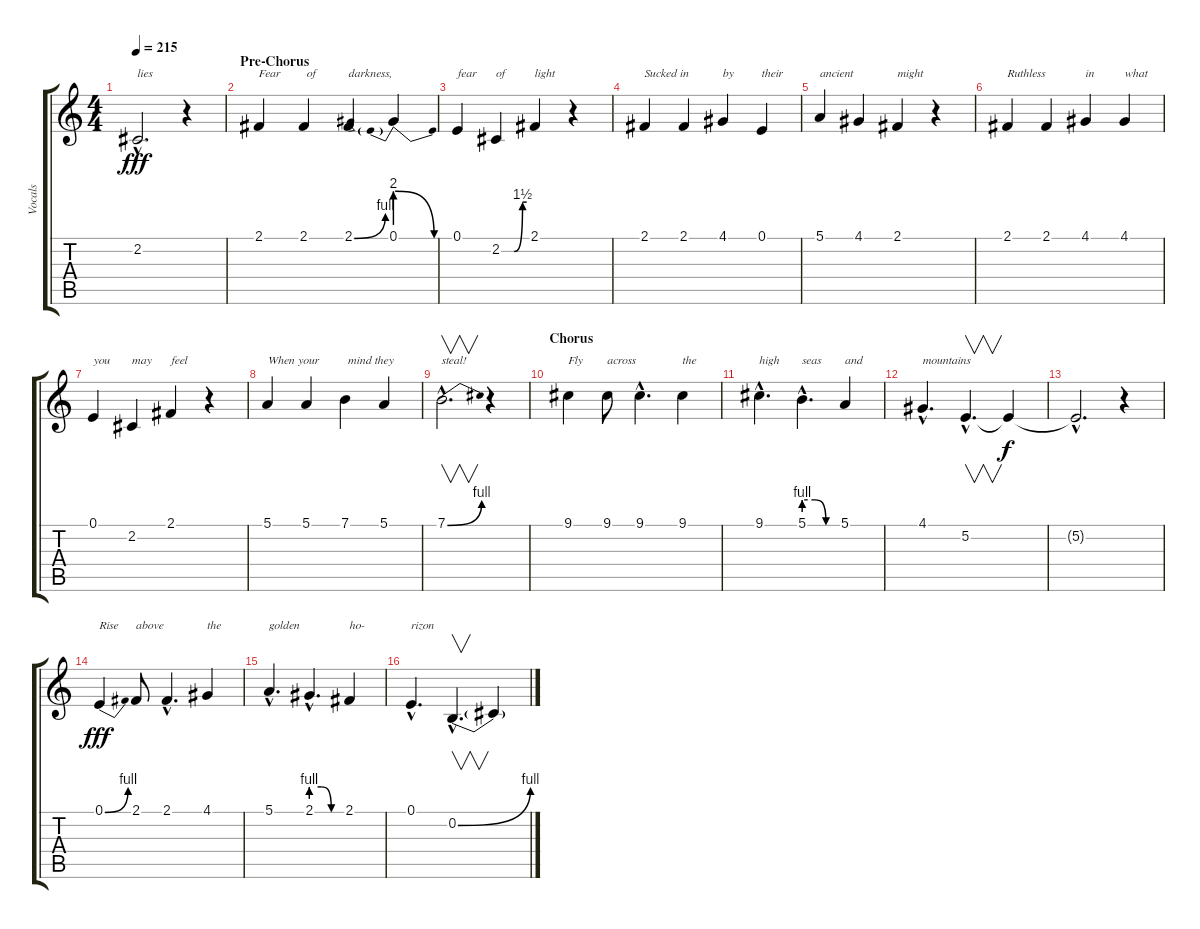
\track ("Vocals" "Vocals") {instrument lead2sawtooth}
\staff {score tabs}
\tuning (E4 B3 G3 D3 A2 E2) {hide}
\ts (4 4)
\tempo 215
\clef g2
\ks c
2.2{hac}.2{d txt "lies" dy fff} r.4 |
\section ("" "Pre-Chorus")
2.1.4{txt "Fear"} 2.1.4{txt " of"} 2.1{be (bend 0 0 60 4)}.4{txt "darkness,"} 0.1{be (prebendrelease 0 8 60 0)}.4 |
0.1.4{txt "fear"} 2.2{be (custom 0 0 30 0 50 6 60 6)}.4{txt "of"} 2.1.4{txt "light"} r.4 |
2.1.4{txt "Sucked in"} 2.1.4 4.1.4{txt "by"} 0.1.4{txt "their"} |
5.1.4{txt "ancient"} 4.1.4 2.1.4{txt "might"} r.4 |
2.1.4{txt "Ruthless"} 2.1.4 4.1.4{txt "in"} 4.1.4{txt "what"} |
0.1.4{txt "you"} 2.2.4{txt "may"} 2.1.4{txt "feel"} r.4 |
5.1.4{txt "When your"} 5.1.4 7.1.4{txt " mind they"} 5.1.4 |
7.1{be (bend 0 0 60 4) hac}.2{v d txt "steal!"} r.4 |
\section ("" "Chorus")
9.1.4{txt "Fly"} 9.1.8{txt "across"} 9.1{hac}.4{d} 9.1.4{txt "the"} |
9.1{hac}.4{d txt "high"} 5.1{be (custom 0 4 20 4 40 0 60 0) hac}.4{d txt "seas"} 5.1.4{txt "and"} |
4.1{hac}.4{d txt "mountains"} 5.2{hac}.4{v d} 5.2{t}.4{dy f} |
5.2{hac t}.2{d} r.4 |
0.1{be (bend 0 0 60 4)}.4{txt "Rise" dy fff} 2.1.8{txt "above"} 2.1{hac}.4{d} 4.1.4{txt "the"} |
5.1{hac}.4{d txt "golden"} 2.1{be (custom 0 4 20 4 40 0 60 0) hac}.4{d} 2.1.4{txt "ho-"} |
0.1{hac}.4{d txt "rizon"} 0.2{be (bend 0 0 60 4) hac}.4{v d} 0.2{t}.4
